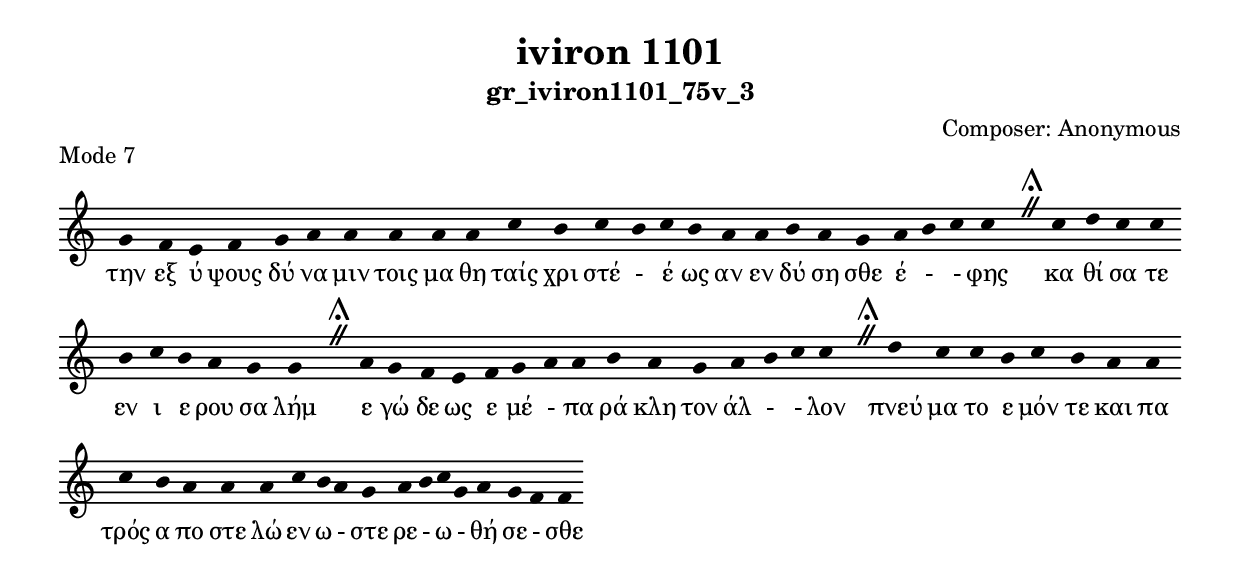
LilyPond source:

\include "gregorian.ly"

	\header {
 	  title = "iviron 1101"
	  subtitle = "gr_iviron1101_75v_3"
	  composer = "Composer: Αnonymous"
	  piece = "Mode 7"
	}

	chant = {
	  g'4 f'4 e'4 f'4 g'4 a'4 a'4 a'4 a'4 a'4 c''4 b'4 c''4 b'4 c''4 b'4 a'4 a'4 b'4 a'4 g'4 a'4 b'4 c''4 c''4 \divisioMaior
 c''4 d''4 c''4 c''4 b'4 c''4 b'4 a'4 g'4 g'4 \divisioMaior
 a'4 g'4 f'4 e'4 f'4 g'4 a'4 a'4 b'4 a'4 g'4 a'4 b'4 c''4 c''4 \divisioMaior
 d''4 c''4 c''4 b'4 c''4 b'4 a'4 a'4 c''4 b'4 a'4 a'4 a'4 c''4 b'4 a'4 g'4 a'4 b'4 c''4 g'4 a'4 g'4 f'4 f'4\finalis
	}

	verba = \lyricmode {την εξ ύ ψους δύ να μιν τοις μα θη ταίς χρι στέ - έ ως αν εν δύ ση σθε έ -  - φης 
κα θί σα τε εν ι ε ρου σα λήμ 
ε γώ δε ως ε μέ - πα ρά κλη τον άλ -  - λον 
πνεύ μα το ε μόν τε και πα τρός α πο στε λώ εν ω - στε ρε - ω - θή σε - σθε 
	}


	\score {
	  \new Staff <<
	  \new Voice = "melody" \chant
	  \new Lyrics = "one" \lyricsto melody \verba
	  >>
	  \layout {
	    \context {
	      \Staff
	      \remove "Time_signature_engraver"
	      \remove "Bar_engraver"
	    }
	    \context {
	      \Voice
	      \remove "Stem_engraver"
	    }
	  }
	}